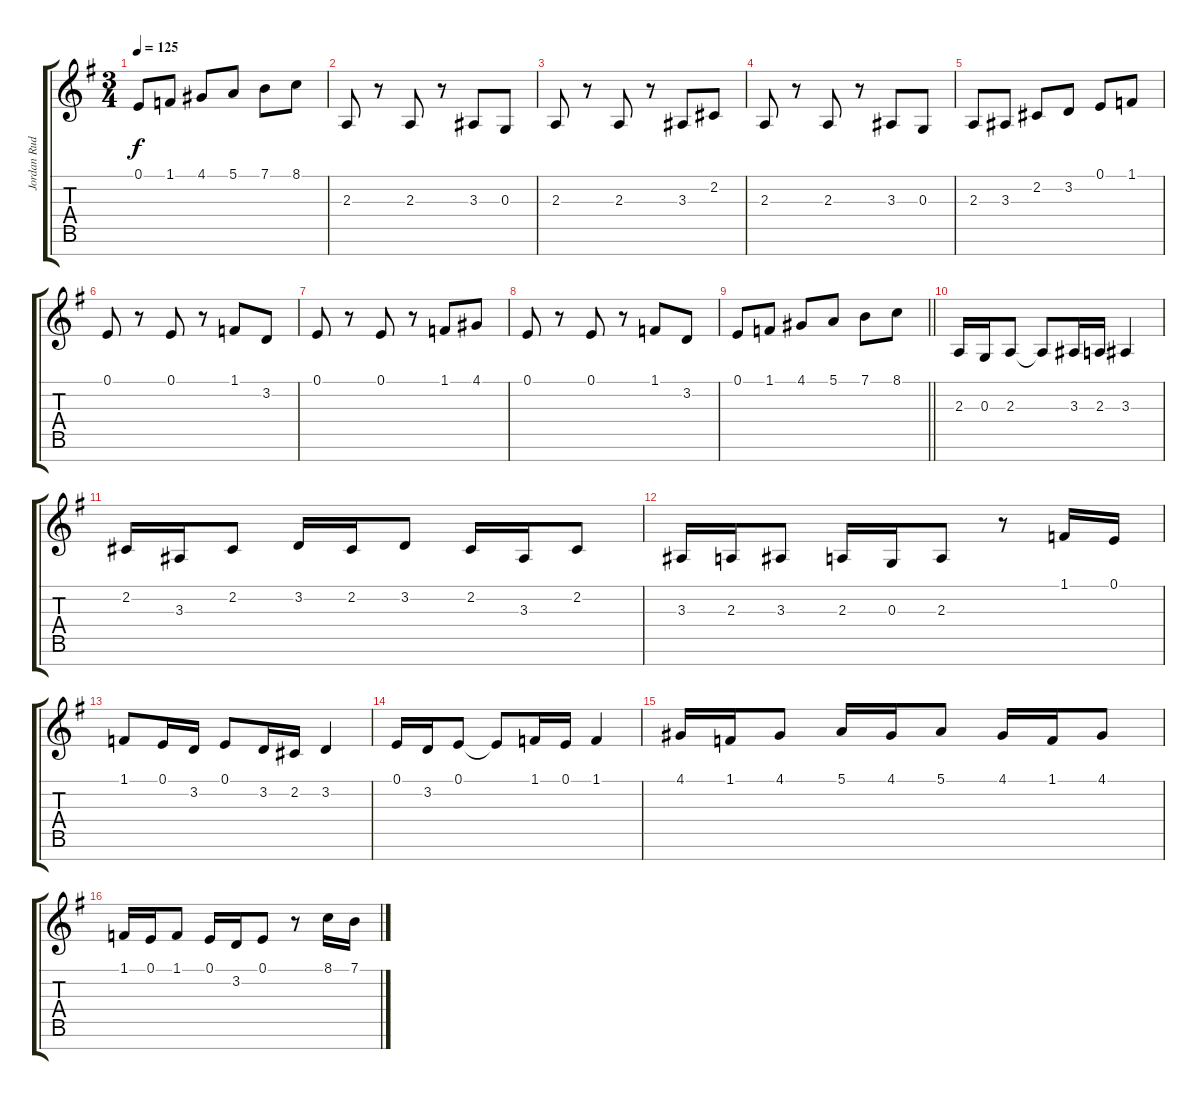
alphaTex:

\track ("Jordan Rudess - Keyboards" "Jordan Rud") {instrument lead2sawtooth}
\staff {score tabs}
\tuning (E4 B3 G3 D3 A2 E2 B1) {hide}
\ts (3 4)
\tempo 125
\clef g2
\ks g
0.1.8{dy f} 1.1.8 4.1.8 5.1.8 7.1.8 8.1.8 |
2.3.8 r.8 2.3.8 r.8 3.3.8 0.3.8 |
2.3.8 r.8 2.3.8 r.8 3.3.8 2.2.8 |
2.3.8 r.8 2.3.8 r.8 3.3.8 0.3.8 |
2.3.8 3.3.8 2.2.8 3.2.8 0.1.8 1.1.8 |
0.1.8 r.8 0.1.8 r.8 1.1.8 3.2.8 |
0.1.8 r.8 0.1.8 r.8 1.1.8 4.1.8 |
0.1.8 r.8 0.1.8 r.8 1.1.8 3.2.8 |
\barLineRight lightlight
0.1.8 1.1.8 4.1.8 5.1.8 7.1.8 8.1.8 |
2.3.16{volume 7 instrument stringensemble1} 0.3.16 2.3.8 2.3{t}.8 3.3.16 2.3.16 3.3.4 |
2.2.16 3.3.16 2.2.8 3.2.16 2.2.16 3.2.8 2.2.16 3.3.16 2.2.8 |
3.3.16 2.3.16 3.3.8 2.3.16 0.3.16 2.3.8 r.8 1.1.16 0.1.16 |
1.1.8 0.1.16 3.2.16 0.1.8 3.2.16 2.2.16 3.2.4 |
0.1.16 3.2.16 0.1.8 0.1{t}.8 1.1.16 0.1.16 1.1.4 |
4.1.16 1.1.16 4.1.8 5.1.16 4.1.16 5.1.8 4.1.16 1.1.16 4.1.8 |
1.1.16 0.1.16 1.1.8 0.1.16 3.2.16 0.1.8 r.8 8.1.16 7.1.16
